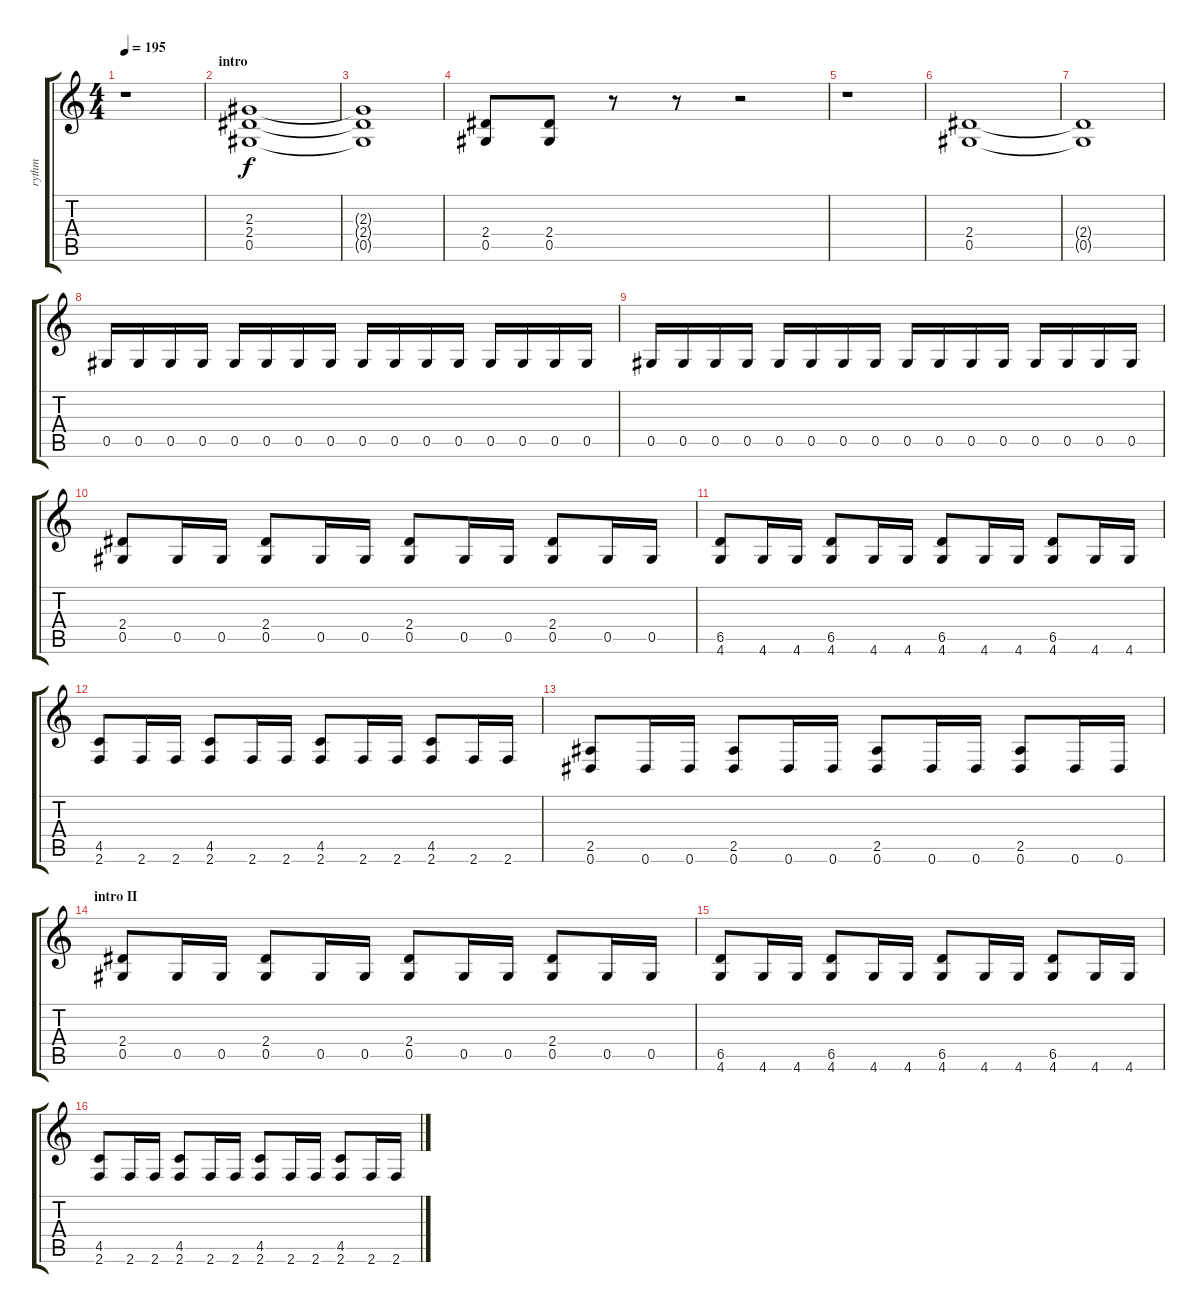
\track ("rythm" "rythm") {instrument distortionguitar}
\staff {score tabs}
\tuning (Eb4 Bb3 Gb3 Db3 Ab2 Eb2) {hide}
\ts (4 4)
\tempo 195
\clef g2
\ks c
r.1{dy f instrument distortionguitar} |
\section ("" "intro")
(2.3 2.4 0.5).1 |
(2.3{t} 2.4{t} 0.5{t}).1 |
(2.4 0.5).8 (2.4 0.5).8 r.8 r.8 r.2 |
r.1 |
(2.4 0.5).1 |
(2.4{t} 0.5{t}).1 |
0.5.16 0.5.16 0.5.16 0.5.16 0.5.16 0.5.16 0.5.16 0.5.16 0.5.16 0.5.16 0.5.16 0.5.16 0.5.16 0.5.16 0.5.16 0.5.16 |
0.5.16 0.5.16 0.5.16 0.5.16 0.5.16 0.5.16 0.5.16 0.5.16 0.5.16 0.5.16 0.5.16 0.5.16 0.5.16 0.5.16 0.5.16 0.5.16 |
(2.4 0.5).8 0.5.16 0.5.16 (2.4 0.5).8 0.5.16 0.5.16 (2.4 0.5).8 0.5.16 0.5.16 (2.4 0.5).8 0.5.16 0.5.16 |
(6.5 4.6).8 4.6.16 4.6.16 (6.5 4.6).8 4.6.16 4.6.16 (6.5 4.6).8 4.6.16 4.6.16 (6.5 4.6).8 4.6.16 4.6.16 |
(4.5 2.6).8 2.6.16 2.6.16 (4.5 2.6).8 2.6.16 2.6.16 (4.5 2.6).8 2.6.16 2.6.16 (4.5 2.6).8 2.6.16 2.6.16 |
(2.5 0.6).8 0.6.16 0.6.16 (2.5 0.6).8 0.6.16 0.6.16 (2.5 0.6).8 0.6.16 0.6.16 (2.5 0.6).8 0.6.16 0.6.16 |
\section ("" "intro II")
(2.4 0.5).8 0.5.16 0.5.16 (2.4 0.5).8 0.5.16 0.5.16 (2.4 0.5).8 0.5.16 0.5.16 (2.4 0.5).8 0.5.16 0.5.16 |
(6.5 4.6).8 4.6.16 4.6.16 (6.5 4.6).8 4.6.16 4.6.16 (6.5 4.6).8 4.6.16 4.6.16 (6.5 4.6).8 4.6.16 4.6.16 |
(4.5 2.6).8 2.6.16 2.6.16 (4.5 2.6).8 2.6.16 2.6.16 (4.5 2.6).8 2.6.16 2.6.16 (4.5 2.6).8 2.6.16 2.6.16
